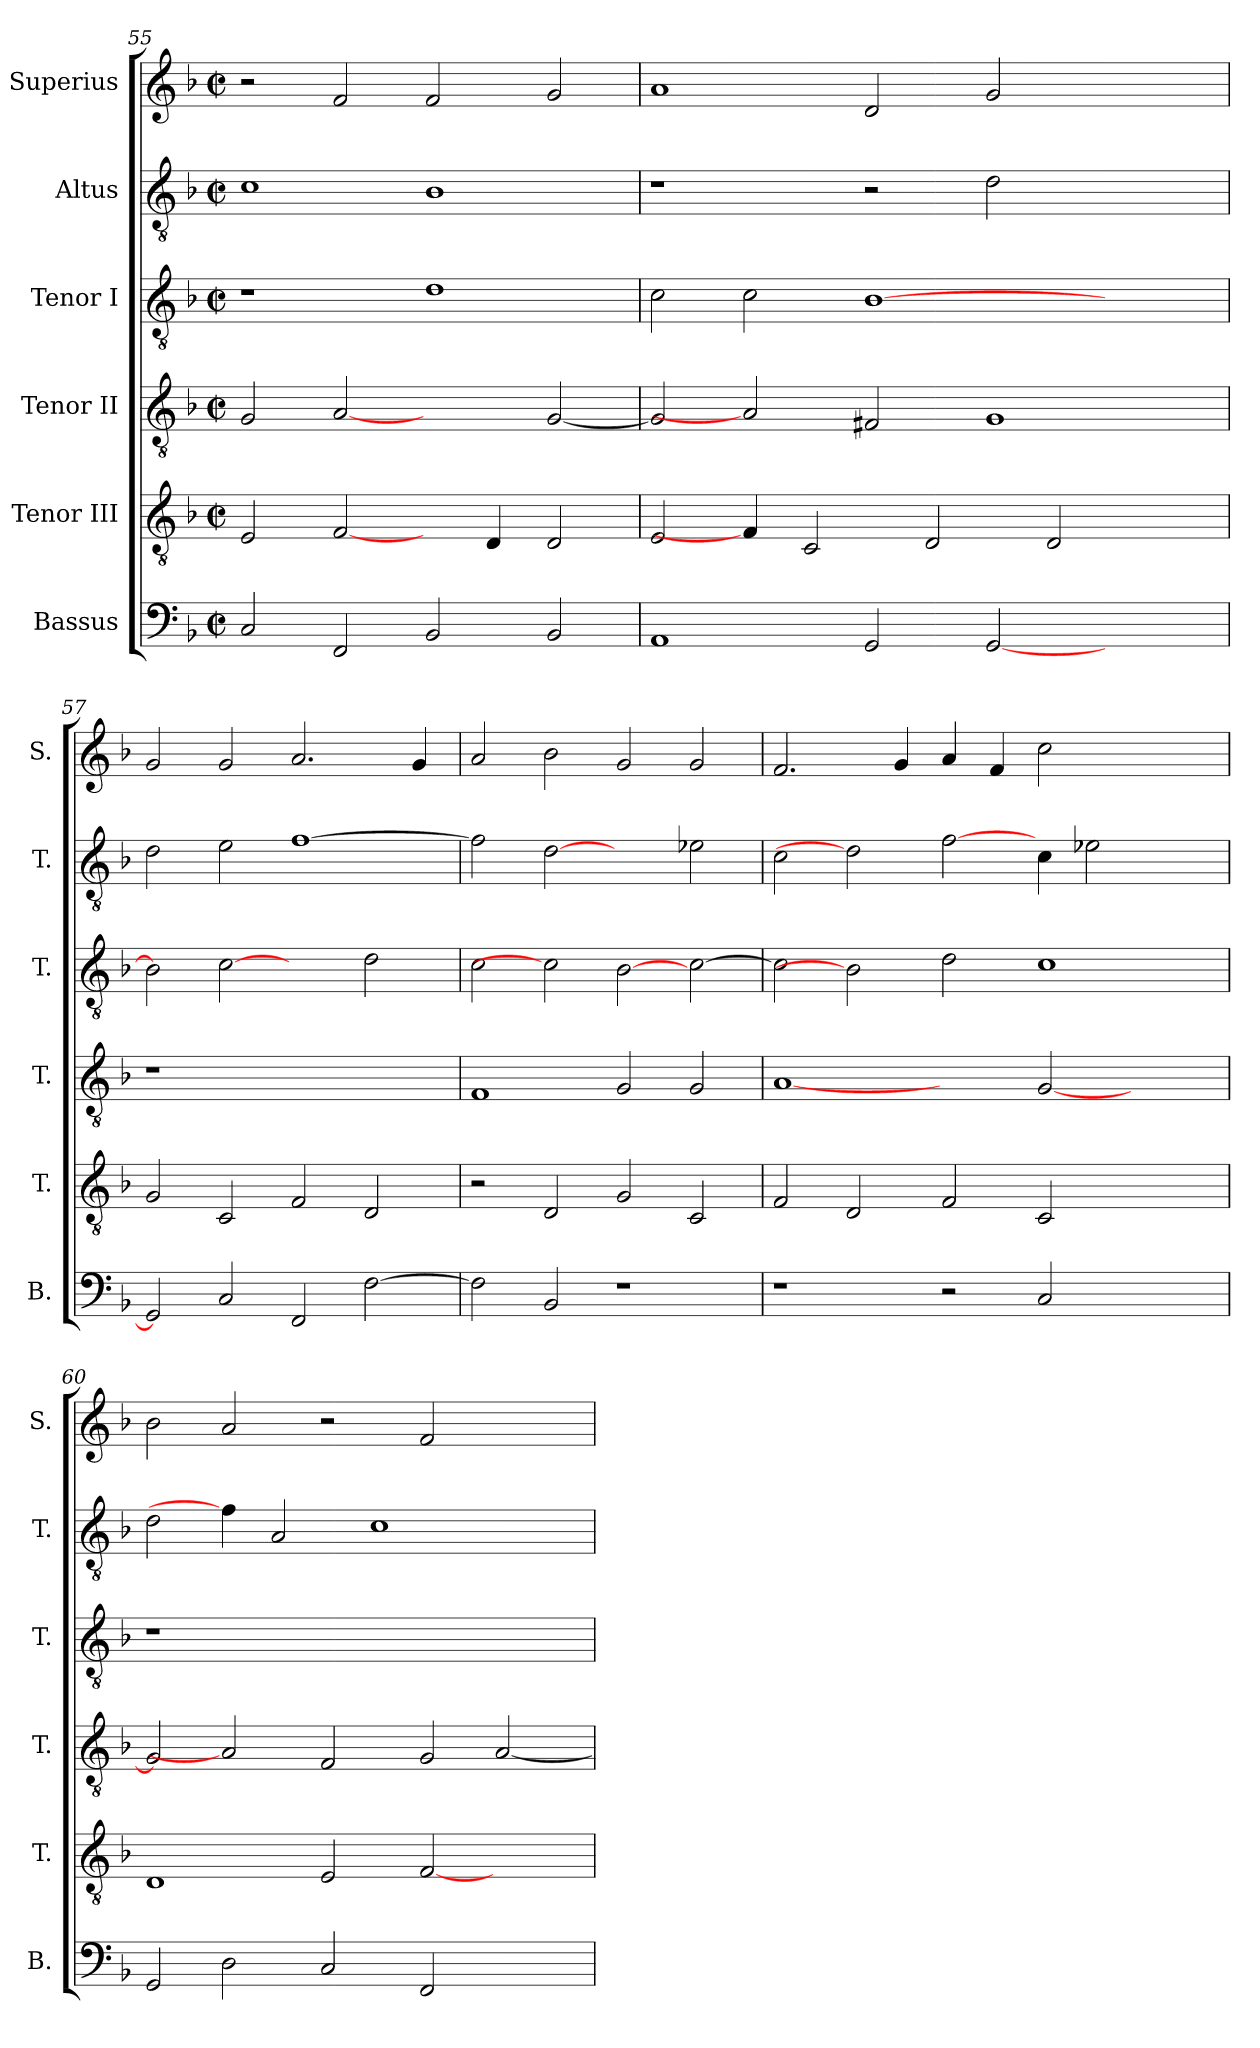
**kern	**kern	**kern	**kern	**kern	**kern
*part6	*part5	*part4	*part3	*part2	*part1
*staff6	*staff5	*staff4	*staff3	*staff2	*staff1
*I"Bassus	*I"Tenor III	*I"Tenor II	*I"Tenor I	*I"Altus	*I"Superius
*I'B.	*I'T.	*I'T.	*I'T.	*I'T.	*I'S.
!!LO:PB:g=z
*clefF4	*clefGv2	*clefGv2	*clefGv2	*clefGv2	*clefG2
*	*ITrd7c12	*ITrd7c12	*ITrd7c12	*ITrd7c12	*
*k[b-]	*k[b-]	*k[b-]	*k[b-]	*k[b-]	*k[b-]
*F:	*F:	*F:	*F:	*F:	*F:
*M2/2	*M2/2	*M2/2	*M2/2	*M2/2	*M2/2
*met(c|)	*met(c|)	*met(c|)	*met(c|)	*met(c|)	*met(c|)
=55	=55	=55	=55	=55	=55
2Ci/	2EEi/	2GGi/	1r	1Ci	2r
2FFi/	[2FFi/	[2AAi	.	.	2fi/
2BB-i/	4ryy	2ryy	1Di	1BB-i	2fi/
.	4DDi/	.	.	.	.
2BB-i/	2DDi/	[<2GGi/	.	.	2gi/
=56	=56	=56	=56	=56	=56
1AAi	2EEi/	2GGi/]	2Ci\	1r	1ai
.	4FFi/]	2AAi]	2Ci\	.	.
.	2CCi/	.	.	.	.
2GGi/	.	2FF#Xi/	[>1BB-i	2r	2di/
.	2DDi/	.	.	.	.
[<2GGi/	.	1GGi	.	2Di\	2gi/
.	2DDi/	.	.	.	.
2ryy	.	.	2ryy	2ryy	2ryy
.	4ryy	.	.	.	.
=57	=57	=57	=57	=57	=57
!	!	!LO:N:vis=1	!	!	!
2GGi/]	2GGi/	1r	2BB-i\]	2Di\	2gi/
2Ci/	2CCi/	.	[2Ci	2Ei\	2gi/
2FFi/	2FFi/	1ryy	2ryy	[>1Fi	2.ai/
[>2Fi\	2DDi/	.	2Di\	.	.
.	.	.	.	.	4gi/
=58	=58	=58	=58	=58	=58
2Fi\]	2r	1FFi	2Ci\	2Fi\]	2ai/
2BB-i/	2DDi/	.	2Ci]	[2Di	2b-i\
1r	2GGi/	2GGi/	[2BB-i	2ryy	2gi/
.	2CCi/	2GGi/	[>2Ci\	2E-Xi\	2gi/
=59	=59	=59	=59	=59	=59
1r	2FFi/	[1AAi	2Ci\]	2Ci\	2.fi/
.	2DDi/	.	2BB-i]	2Di]	.
.	.	.	.	.	4gi/
2r	2FFi/	2ryy	2Di\	[2Fi\	4ai/
.	.	.	.	.	4fi/
2Ci/	2CCi/	[<2GGi/	1Ci	4Ci\	2cci\
.	.	.	.	2E-Xi\	.
2ryy	2ryy	2ryy	.	.	2ryy
.	.	.	.	4ryy	.
!!LO:LB:g=z
=60	=60	=60	=60	=60	=60
!	!	!	!LO:N:vis=1	!	!
2GGi/	1DDi	2GGi/]	1r	2Di\	2b-i\
2Di\	.	2AAi]	.	4Fi\]	2ai/
.	.	.	.	2AAi/	.
2Ci/	2EEi/	2FFi/	1.ryy	.	2r
.	.	.	.	1Ci	.
2FFi/	[<2FFi/	2GGi/	.	.	2fi/
2ryy	2ryy	[<2AAi/	.	.	2ryy
.	.	.	.	4ryy	.
=	=	=	=	=	=
*-	*-	*-	*-	*-	*-
